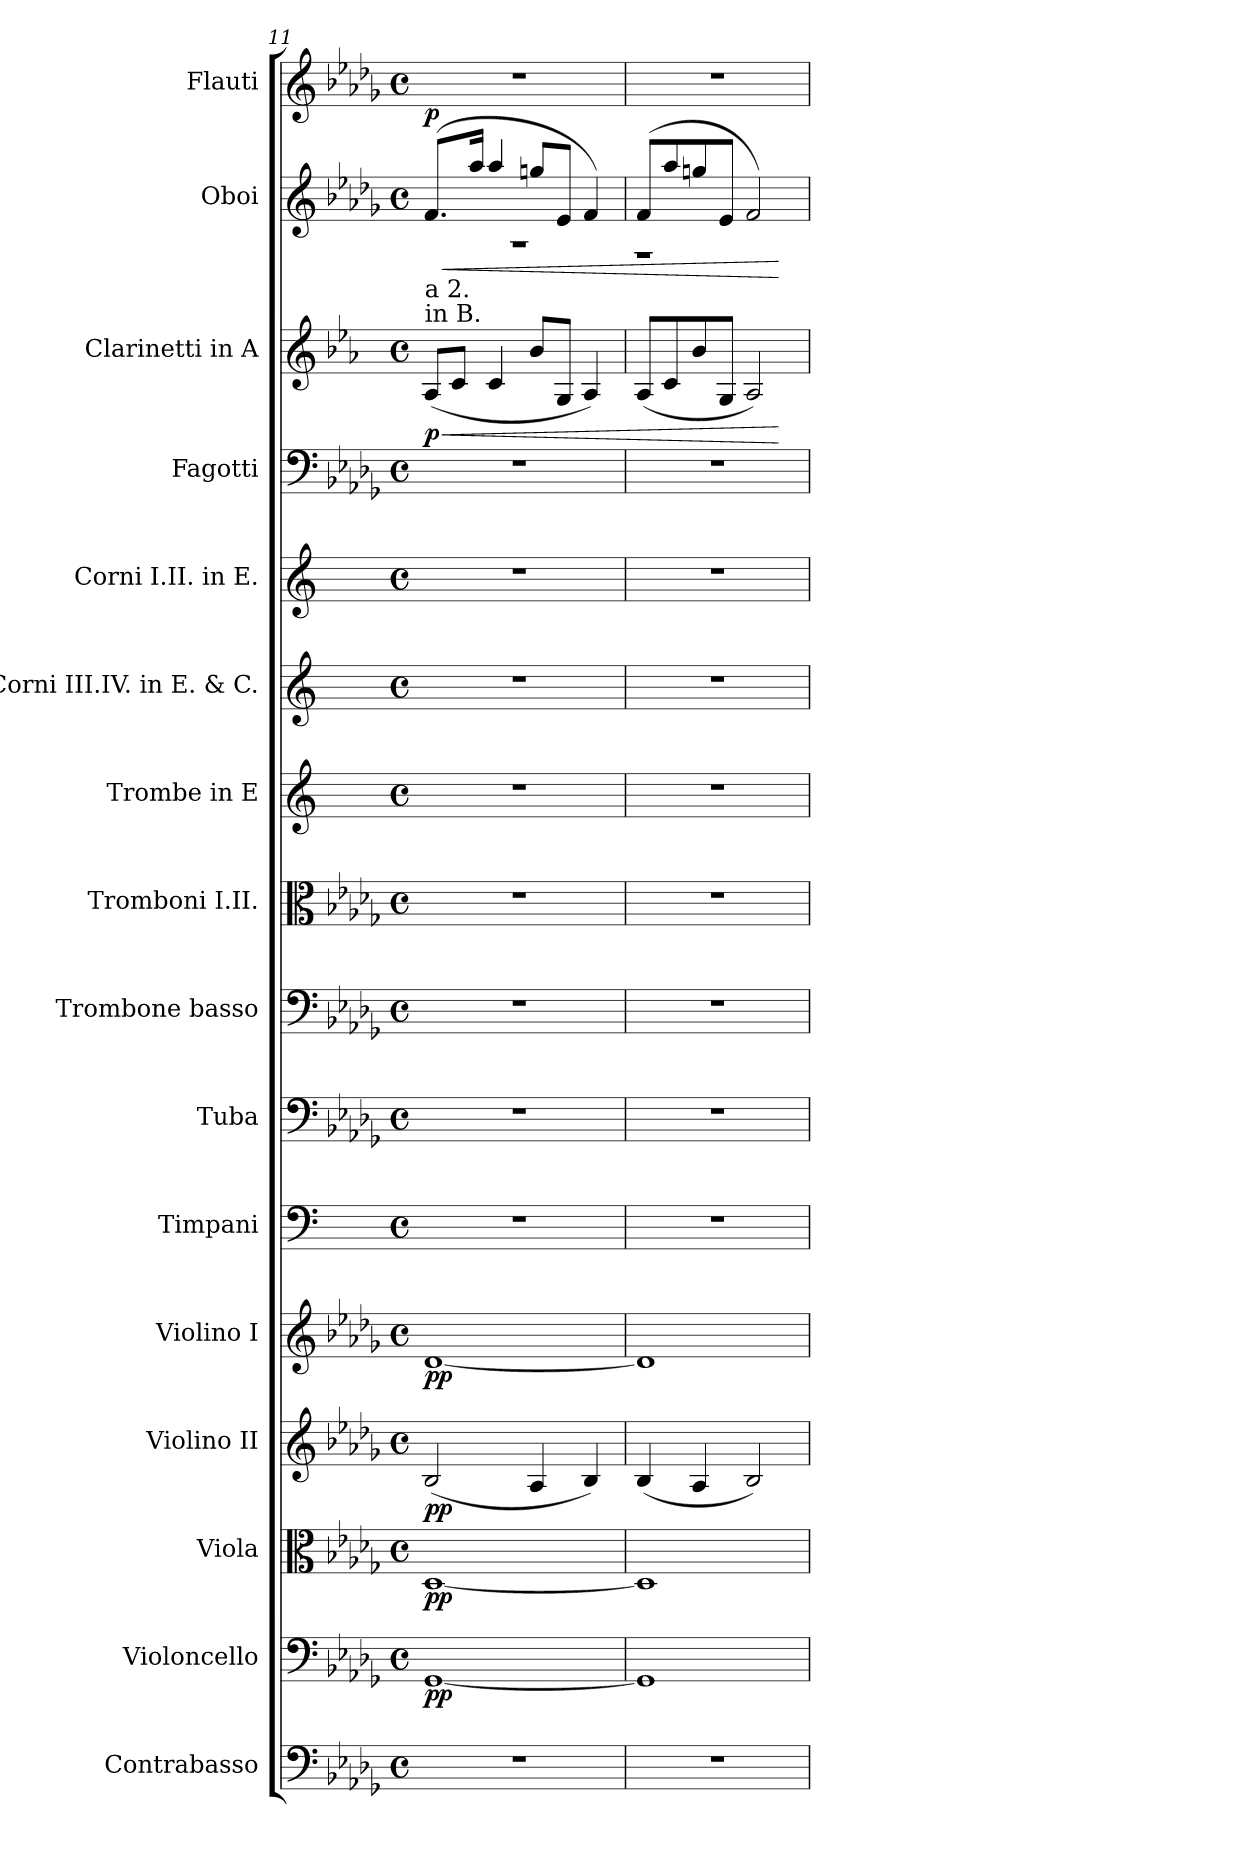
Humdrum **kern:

**kern	**kern	**dynam	**kern	**dynam	**kern	**dynam	**kern	**dynam	**kern	**kern	**kern	**kern	**kern	**kern	**kern	**kern	**kern	**dynam	**kern	**dynam	**kern
*part16	*part15	*part15	*part14	*part14	*part13	*part13	*part12	*part12	*part11	*part10	*part9	*part8	*part7	*part6	*part5	*part4	*part3	*part3	*part2	*part2	*part1
*staff16	*staff15	*staff15	*staff14	*staff14	*staff13	*staff13	*staff12	*staff12	*staff11	*staff10	*staff9	*staff8	*staff7	*staff6	*staff5	*staff4	*staff3	*staff3	*staff2	*staff2	*staff1
*I"Contrabasso	*I"Violoncello	*	*I"Viola	*	*I"Violino II	*	*I"Violino I	*	*I"Timpani	*I"Tuba	*I"Trombone basso	*I"Tromboni I.II.	*I"Trombe in E	*I"Corni III.IV. in E. &amp; C.	*I"Corni I.II. in E.	*I"Fagotti	*I"Clarinetti in A	*	*I"Oboi	*	*I"Flauti
*I'Cb.	*I'Vc.	*	*I'Vla.	*	*I'Vln. II	*	*I'Vln. I	*	*I'Timp.	*I'Tba.	*I'Trne B.	*I'Trbi.	*I'Trbe	*I'Cor. III.IV.	*I'Cor. I.II	*I'Fg.	*I'Cl.	*	*I'Ob.	*	*I'Fl.
!!LO:PB:g=z
*clefF4	*clefF4	*	*clefC3	*	*clefG2	*	*clefG2	*	*clefF4	*clefF4	*clefF4	*clefC3	*clefG2	*clefG2	*clefG2	*clefF4	*clefG2	*	*clefG2	*	*clefG2
*ITrd7c12	*	*	*	*	*	*	*	*	*	*	*	*	*ITrd-2c-4	*ITrd7c12	*ITrd5c8	*	*ITrd2c3	*	*	*	*
*k[b-e-a-d-g-]	*k[b-e-a-d-g-]	*	*k[b-e-a-d-g-]	*	*k[b-e-a-d-g-]	*	*k[b-e-a-d-g-]	*	*k[]	*k[b-e-a-d-g-]	*k[b-e-a-d-g-]	*k[b-e-a-d-g-]	*k[f#c#g#d#]	*k[]	*k[f#c#g#d#]	*k[b-e-a-d-g-]	*k[]	*	*k[b-e-a-d-g-]	*	*k[b-e-a-d-g-]
*M4/4	*M4/4	*	*M4/4	*	*M4/4	*	*M4/4	*	*M4/4	*M4/4	*M4/4	*M4/4	*M4/4	*M4/4	*M4/4	*M4/4	*M4/4	*	*M4/4	*	*M4/4
*met(c)	*met(c)	*	*met(c)	*	*met(c)	*	*met(c)	*	*met(c)	*met(c)	*met(c)	*met(c)	*met(c)	*met(c)	*met(c)	*met(c)	*met(c)	*	*met(c)	*	*met(c)
=11	=11	=11	=11	=11	=11	=11	=11	=11	=11	=11	=11	=11	=11	=11	=11	=11	=11	=11	=11	=11	=11
!	!	!	!	!	!	!	!	!	!	!	!	!	!	!	!	!	!LO:TX:a:t=in B.	!	!	!	!
!	!	!	!	!	!	!	!	!	!	!	!	!	!	!	!	!	!LO:TX:a:t=a 2.	!	!	!	!
!	!	!LO:DY:b	!	!LO:DY:b	!	!LO:DY:b	!	!LO:DY:b	!	!	!	!	!	!	!	!	!	!LO:HP:b	!	!LO:HP:b	!
*	*	*	*	*	*	*	*	*	*	*	*	*	*	*	*	*	*	*	*^	*	*
!	!	!	!	!	!	!	!	!	!	!	!	!	!	!	!	!	!	!LO:DY:n=1:b	!	!	!LO:DY:n=1:a	!
1r	[1GG-	pp	[1D-	pp	(<2B-/	pp	[1d-	pp	1r	1r	1r	1r	1r	1r	1r	1r	(<8F/L	< p	(>8.f/L	1r	< p	1r
.	.	.	.	.	.	.	.	.	.	.	.	.	.	.	.	.	8A/J	.	.	.	.	.
.	.	.	.	.	.	.	.	.	.	.	.	.	.	.	.	.	.	.	16aa-/Jk	.	.	.
.	.	.	.	.	.	.	.	.	.	.	.	.	.	.	.	.	4A/	.	4aa-/	.	.	.
.	.	.	.	.	4A-/	.	.	.	.	.	.	.	.	.	.	.	8g/L	.	8ggn/L	.	.	.
.	.	.	.	.	.	.	.	.	.	.	.	.	.	.	.	.	8E/J	.	8e-/J	.	.	.
.	.	.	.	.	4B-/)	.	.	.	.	.	.	.	.	.	.	.	4F/)	.	4f/)	.	.	.
=12	=12	=12	=12	=12	=12	=12	=12	=12	=12	=12	=12	=12	=12	=12	=12	=12	=12	=12	=12	=12	=12	=12
1r	1GG-]	.	1D-]	.	(<4B-/	.	1d-]	.	1r	1r	1r	1r	1r	1r	1r	1r	(<8F/L	.	(>8f/L	1r	.	1r
.	.	.	.	.	.	.	.	.	.	.	.	.	.	.	.	.	8A/	.	8aa-/	.	.	.
.	.	.	.	.	4A-/	.	.	.	.	.	.	.	.	.	.	.	8g/	.	8ggn/	.	.	.
.	.	.	.	.	.	.	.	.	.	.	.	.	.	.	.	.	8E/J	.	8e-/J	.	.	.
.	.	.	.	.	2B-/)	.	.	.	.	.	.	.	.	.	.	.	2F/)	.	2f/)	.	.	.
*	*	*	*	*	*	*	*	*	*	*	*	*	*	*	*	*	*	*	*v	*v	*	*
.	.	.	.	.	.	.	.	.	.	.	.	.	.	.	.	.	.	[	.	[	.
=	=	=	=	=	=	=	=	=	=	=	=	=	=	=	=	=	=	=	=	=	=
*-	*-	*-	*-	*-	*-	*-	*-	*-	*-	*-	*-	*-	*-	*-	*-	*-	*-	*-	*-	*-	*-
